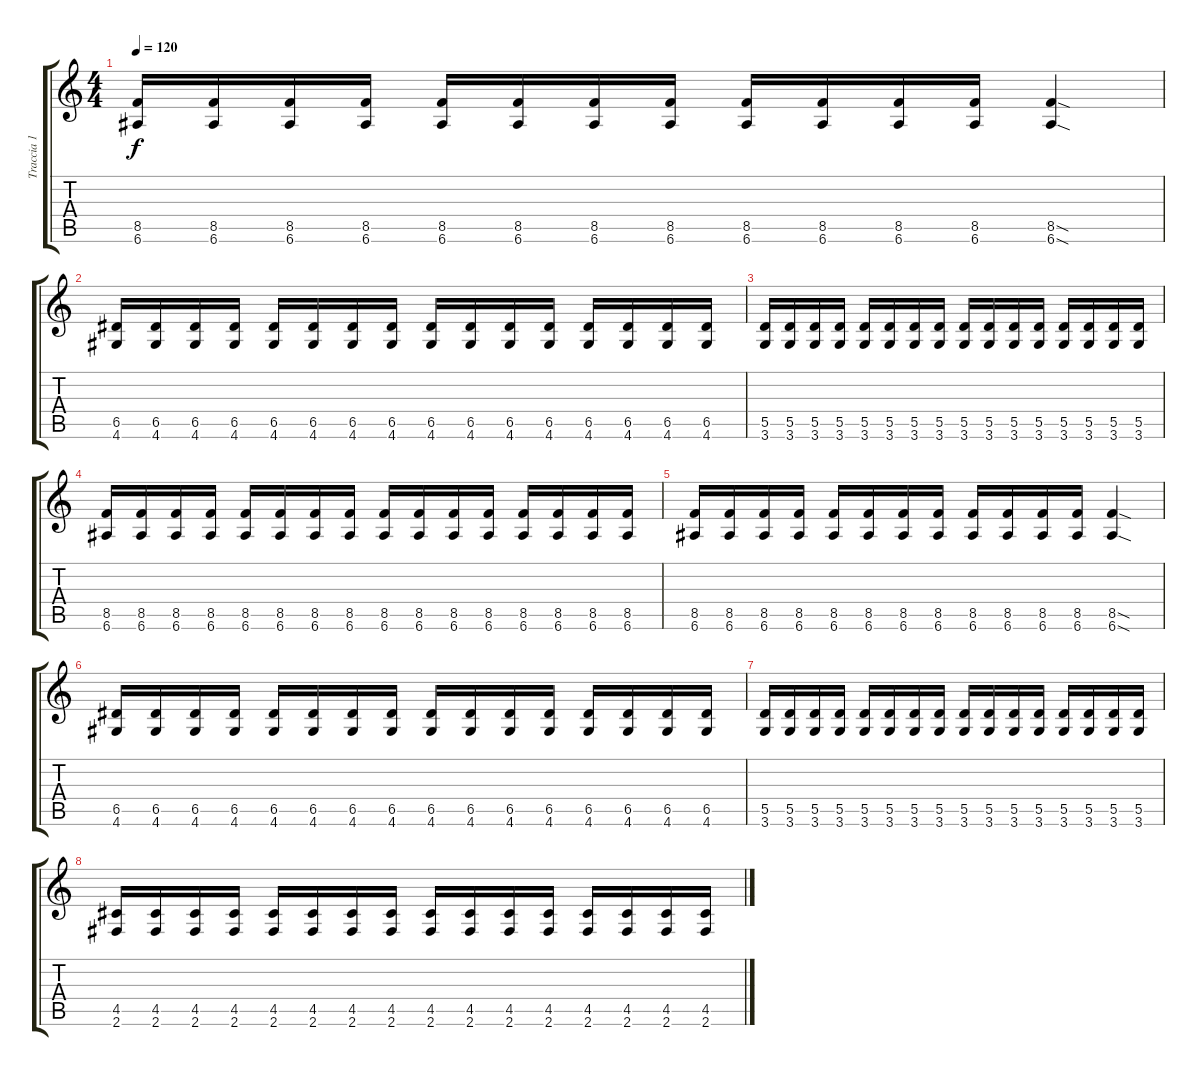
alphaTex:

\track ("Traccia 1" "Traccia 1") {instrument distortionguitar}
\staff {score tabs}
\tuning (E4 B3 G3 D3 A2 E2) {hide}
\ts (4 4)
\tempo 120
\clef g2
\ks c
(8.5 6.6).16{dy f} (8.5 6.6).16 (8.5 6.6).16 (8.5 6.6).16 (8.5 6.6).16 (8.5 6.6).16 (8.5 6.6).16 (8.5 6.6).16 (8.5 6.6).16 (8.5 6.6).16 (8.5 6.6).16 (8.5 6.6).16 (8.5{sod} 6.6{sod}).4 |
(6.5 4.6).16 (6.5 4.6).16 (6.5 4.6).16 (6.5 4.6).16 (6.5 4.6).16 (6.5 4.6).16 (6.5 4.6).16 (6.5 4.6).16 (6.5 4.6).16 (6.5 4.6).16 (6.5 4.6).16 (6.5 4.6).16 (6.5 4.6).16 (6.5 4.6).16 (6.5 4.6).16 (6.5 4.6).16 |
(5.5 3.6).16 (5.5 3.6).16 (5.5 3.6).16 (5.5 3.6).16 (5.5 3.6).16 (5.5 3.6).16 (5.5 3.6).16 (5.5 3.6).16 (5.5 3.6).16 (5.5 3.6).16 (5.5 3.6).16 (5.5 3.6).16 (5.5 3.6).16 (5.5 3.6).16 (5.5 3.6).16 (5.5 3.6).16 |
(8.5 6.6).16 (8.5 6.6).16 (8.5 6.6).16 (8.5 6.6).16 (8.5 6.6).16 (8.5 6.6).16 (8.5 6.6).16 (8.5 6.6).16 (8.5 6.6).16 (8.5 6.6).16 (8.5 6.6).16 (8.5 6.6).16 (8.5 6.6).16 (8.5 6.6).16 (8.5 6.6).16 (8.5 6.6).16 |
(8.5 6.6).16 (8.5 6.6).16 (8.5 6.6).16 (8.5 6.6).16 (8.5 6.6).16 (8.5 6.6).16 (8.5 6.6).16 (8.5 6.6).16 (8.5 6.6).16 (8.5 6.6).16 (8.5 6.6).16 (8.5 6.6).16 (8.5{sod} 6.6{sod}).4 |
(6.5 4.6).16 (6.5 4.6).16 (6.5 4.6).16 (6.5 4.6).16 (6.5 4.6).16 (6.5 4.6).16 (6.5 4.6).16 (6.5 4.6).16 (6.5 4.6).16 (6.5 4.6).16 (6.5 4.6).16 (6.5 4.6).16 (6.5 4.6).16 (6.5 4.6).16 (6.5 4.6).16 (6.5 4.6).16 |
(5.5 3.6).16 (5.5 3.6).16 (5.5 3.6).16 (5.5 3.6).16 (5.5 3.6).16 (5.5 3.6).16 (5.5 3.6).16 (5.5 3.6).16 (5.5 3.6).16 (5.5 3.6).16 (5.5 3.6).16 (5.5 3.6).16 (5.5 3.6).16 (5.5 3.6).16 (5.5 3.6).16 (5.5 3.6).16 |
(4.5 2.6).16 (4.5 2.6).16 (4.5 2.6).16 (4.5 2.6).16 (4.5 2.6).16 (4.5 2.6).16 (4.5 2.6).16 (4.5 2.6).16 (4.5 2.6).16 (4.5 2.6).16 (4.5 2.6).16 (4.5 2.6).16 (4.5 2.6).16 (4.5 2.6).16 (4.5 2.6).16 (4.5 2.6).16
